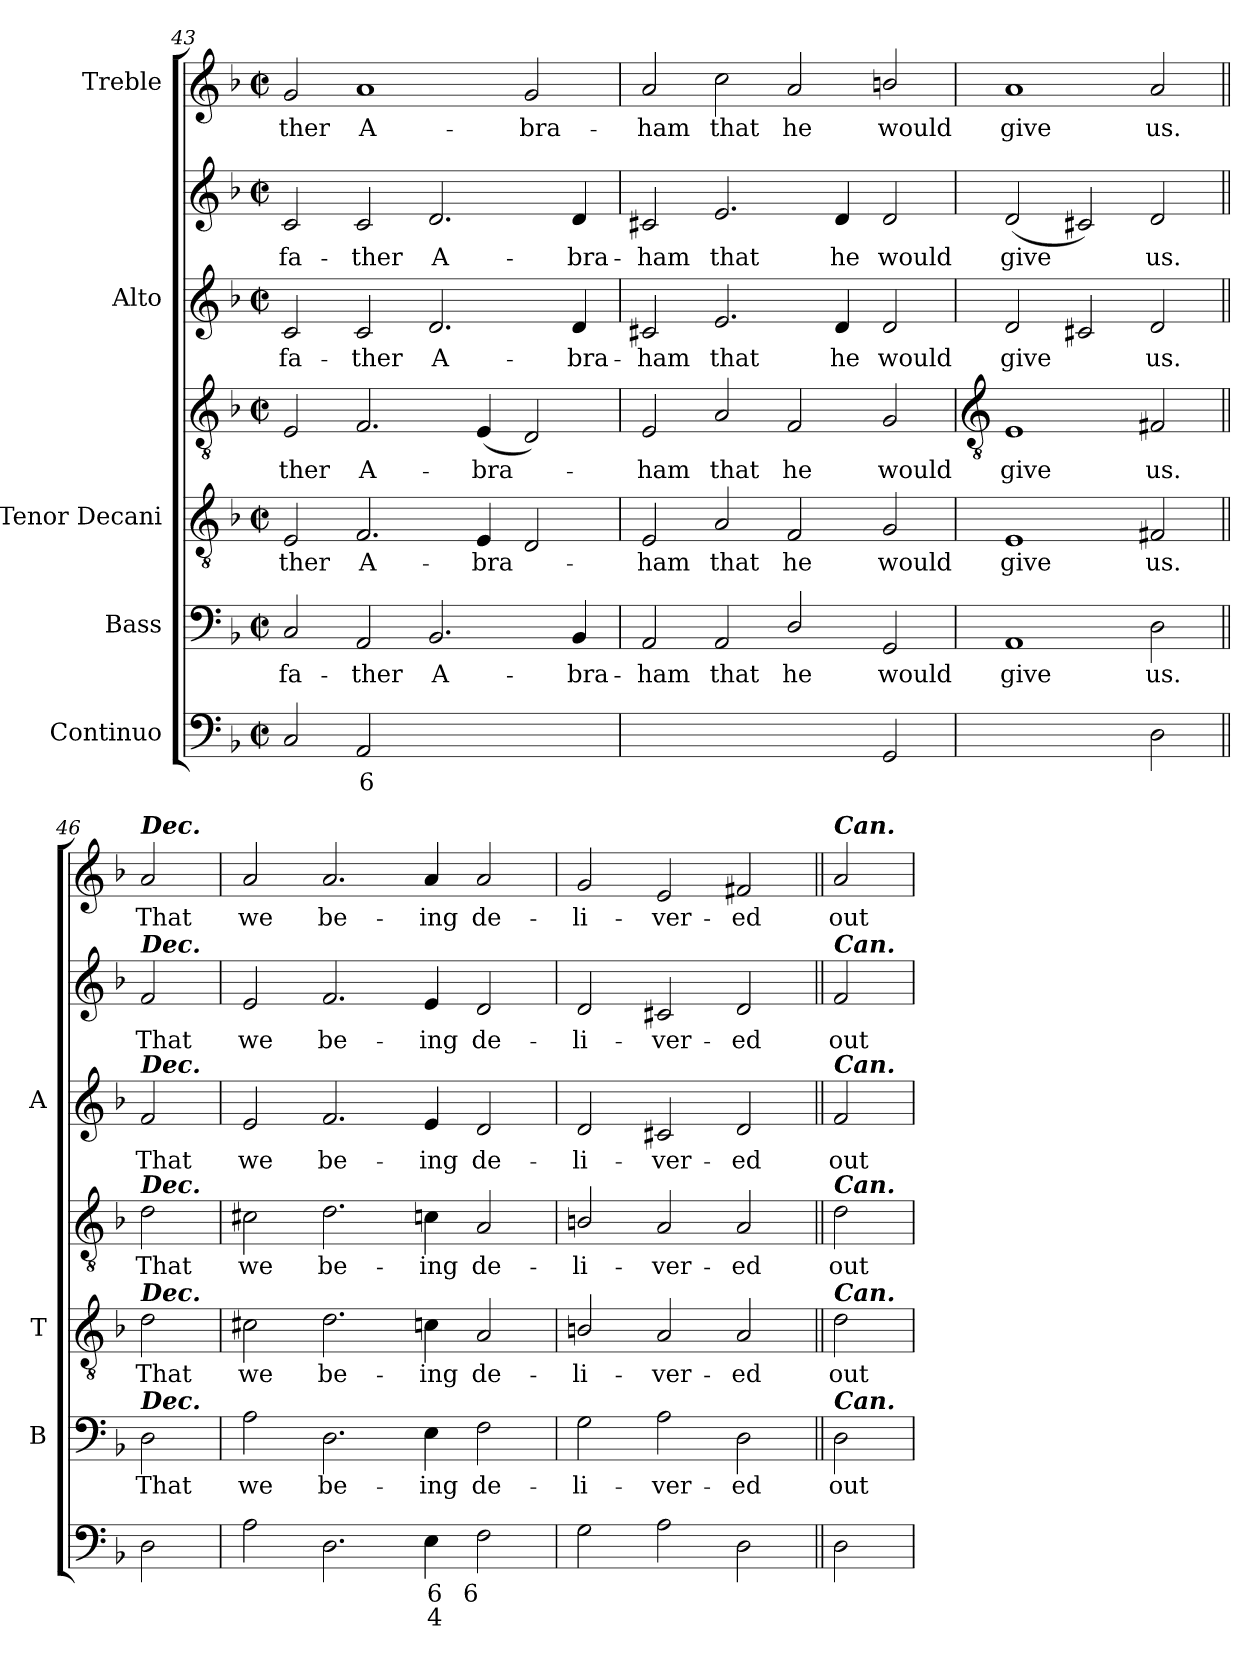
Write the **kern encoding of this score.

**kern	**text	**text	**kern	**text	**kern	**text	**kern	**text	**kern	**text	**kern	**text	**kern	**text
*part5	*part5	*part5	*part4	*part4	*part3	*part3	*part3	*part3	*part2	*part2	*part2	*part2	*part1	*part1
*staff7	*staff7	*staff7	*staff6	*staff6	*staff5	*staff5	*staff4	*staff4	*staff3	*staff3	*staff2	*staff2	*staff1	*staff1
*I"Continuo	*	*	*I"Bass	*	*I"Tenor Decani	*	*	*	*I"Alto	*	*	*	*I"Treble	*
*	*	*	*I'B	*	*I'T	*	*	*	*I'A	*	*	*	*	*
*clefF4	*	*	*clefF4	*	*clefGv2	*	*clefGv2	*	*	*	*clefG2	*	*clefG2	*
*k[b-]	*	*	*k[b-]	*	*k[b-]	*	*k[b-]	*	*k[b-]	*	*k[b-]	*	*k[b-]	*
*F:	*	*	*F:	*	*F:	*	*F:	*	*F:	*	*F:	*	*F:	*
*M4/2	*	*	*M4/2	*	*M4/2	*	*M4/2	*	*M4/2	*	*M4/2	*	*M4/2	*
*met(c|)	*	*	*met(c|)	*	*met(c|)	*	*met(c|)	*	*met(c|)	*	*met(c|)	*	*met(c|)	*
=43	=43	=43	=43	=43	=43	=43	=43	=43	=43	=43	=43	=43	=43	=43
!	!	!	!	!LO:LY:b	!	!LO:LY:b	!	!LO:LY:b	!	!LO:LY:b	!	!LO:LY:b	!	!LO:LY:b
2C	.	.	2C	fa-	2E	-ther	2E	-ther	2c	-fa-	2c	-fa-	2g	-ther
!	!LO:LY:b	!	!	!LO:LY:b	!	!LO:LY:b	!	!LO:LY:b	!	!LO:LY:b	!	!LO:LY:b	!	!LO:LY:b
2AA	6	.	2AA	-ther	2.F	A-	2.F	A-	2c	-ther	2c	-ther	1a	A-
!	!LO:LY:b	!	!	!LO:LY:b	!	!	!	!	!	!LO:LY:b	!	!LO:LY:b	!	!
[2BB-yy	7	.	2.BB-	A-	.	.	.	.	2.d	A-	2.d	A-	.	.
!	!	!	!	!	!	!LO:LY:b	!	!LO:LY:b	!	!	!	!	!	!
.	.	.	.	.	4E	-bra-	(<4E	-bra-	.	.	.	.	.	.
!	!LO:LY:b	!	!	!	!	!	!	!	!	!	!	!	!	!LO:LY:b
2BB-yy]	6	.	.	.	2D	.	2D)	.	.	.	.	.	2g	-bra-
!	!	!	!	!LO:LY:b	!	!	!	!	!	!LO:LY:b	!	!LO:LY:b	!	!
.	.	.	4BB-	-bra-	.	.	.	.	4d	-bra-	4d	-bra-	.	.
=44	=44	=44	=44	=44	=44	=44	=44	=44	=44	=44	=44	=44	=44	=44
!	!	!	!	!LO:LY:b	!	!LO:LY:b	!	!LO:LY:b	!	!LO:LY:b	!	!LO:LY:b	!	!LO:LY:b
[2AAyy	.	.	2AA	-ham	2E	ham	2E	ham	2c#X	-ham	2c#X	-ham	2a	-ham
!	!	!	!	!LO:LY:b	!	!LO:LY:b	!	!LO:LY:b	!	!LO:LY:b	!	!LO:LY:b	!	!LO:LY:b
2AAyy]	.	.	2AA	that	2A	that	2A	that	2.e	that	2.e	that	2cc	that
!	!LO:LY:b	!	!	!LO:LY:b	!	!LO:LY:b	!	!LO:LY:b	!	!	!	!	!	!LO:LY:b
[4D/yy	9	.	2D/	he	2F	he	2F	he	.	.	.	.	2a	he
!	!LO:LY:b	!	!	!	!	!	!	!	!	!LO:LY:b	!	!LO:LY:b	!	!
4Dyy]	8	.	.	.	.	.	.	.	4d	he	4d	he	.	.
!	!	!	!	!LO:LY:b	!	!LO:LY:b	!	!LO:LY:b	!	!LO:LY:b	!	!LO:LY:b	!	!LO:LY:b
2GG	.	.	2GG	would	2G	would	2G	would	2d	would	2d	would	2bn/	would
!!LO:LB:g=z
=45	=45	=45	=45	=45	=45	=45	=45	=45	=45	=45	=45	=45	=45	=45
*	*	*	*	*	*	*	*clefGv2	*	*	*	*	*	*	*
!	!LO:LY:b	!	!	!LO:LY:b	!	!LO:LY:b	!	!LO:LY:b	!	!LO:LY:b	!	!LO:LY:b	!	!LO:LY:b
[2AAyy	4	.	1AA	give	1E	give	1E	give	2d	give	(<2d	give	1a	give
!	!LO:LY:b	!	!	!	!	!	!	!	!	!	!	!	!	!
2AAyy]	3	.	.	.	.	.	.	.	2c#X	.	2c#X)	.	.	.
!	!	!	!	!LO:LY:b	!	!LO:LY:b	!	!LO:LY:b	!	!LO:LY:b	!	!LO:LY:b	!	!LO:LY:b
2D	.	.	2D	us.	2F#X	us.	2F#X	us.	2d	us.	2d	us.	2a	us.
=46||	=46||	=46||	=46||	=46||	=46||	=46||	=46||	=46||	=46||	=46||	=46||	=46||	=46||	=46||
!	!	!	!	!	!	!	!	!	!	!	!	!	!LO:TX:a:Bi:t=Dec.	!
!	!	!	!	!	!	!	!	!	!	!	!LO:TX:a:Bi:t=Dec.	!	!	!
!	!	!	!	!	!	!	!	!	!LO:TX:a:Bi:t=Dec.	!	!	!	!	!
!	!	!	!	!	!	!	!LO:TX:a:Bi:t=Dec.	!	!	!	!	!	!	!
!	!	!	!	!	!LO:TX:a:Bi:t=Dec.	!	!	!	!	!	!	!	!	!
!	!	!	!LO:TX:a:Bi:t=Dec.	!	!	!	!	!	!	!	!	!	!	!
!	!	!	!	!LO:LY:b	!	!LO:LY:b	!	!LO:LY:b	!	!LO:LY:b	!	!LO:LY:b	!	!LO:LY:b
2D	.	.	2D	That	2d	That	2d	That	2f	That	2f	That	2a	That
=47	=47	=47	=47	=47	=47	=47	=47	=47	=47	=47	=47	=47	=47	=47
!	!	!	!	!LO:LY:b	!	!LO:LY:b	!	!LO:LY:b	!	!LO:LY:b	!	!LO:LY:b	!	!LO:LY:b
2A	.	.	2A	we	2c#X	we	2c#X	we	2e	we	2e	we	2a	we
!	!	!	!	!LO:LY:b	!	!LO:LY:b	!	!LO:LY:b	!	!LO:LY:b	!	!LO:LY:b	!	!LO:LY:b
2.D	.	.	2.D	be-	2.d	be-	2.d	be-	2.f	be-	2.f	be-	2.a	be-
!	!LO:LY:b	!LO:LY:b	!	!LO:LY:b	!	!LO:LY:b	!	!LO:LY:b	!	!LO:LY:b	!	!LO:LY:b	!	!LO:LY:b
4E	6	4	4E	-ing	4cn	-ing	4cn	-ing	4e	-ing	4e	-ing	4a	-ing
!	!LO:LY:b	!	!	!LO:LY:b	!	!LO:LY:b	!	!LO:LY:b	!	!LO:LY:b	!	!LO:LY:b	!	!LO:LY:b
2F	6	.	2F	de-	2A	de-	2A	de-	2d	de-	2d	de-	2a	de-
=48	=48	=48	=48	=48	=48	=48	=48	=48	=48	=48	=48	=48	=48	=48
!	!	!	!	!LO:LY:b	!	!LO:LY:b	!	!LO:LY:b	!	!LO:LY:b	!	!LO:LY:b	!	!LO:LY:b
2G	.	.	2G	-li-	2Bn/	-li-	2Bn/	-li-	2d	-li-	2d	-li-	2g	-li-
!	!	!	!	!LO:LY:b	!	!LO:LY:b	!	!LO:LY:b	!	!LO:LY:b	!	!LO:LY:b	!	!LO:LY:b
2A	.	.	2A	-ver-	2A	-ver-	2A	-ver-	2c#X	-ver-	2c#X	-ver-	2e	-ver-
!	!	!	!	!LO:LY:b	!	!LO:LY:b	!	!LO:LY:b	!	!LO:LY:b	!	!LO:LY:b	!	!LO:LY:b
2D	.	.	2D	-ed	2A	-ed	2A	-ed	2d	-ed	2d	-ed	2f#X	-ed
=49||	=49||	=49||	=49||	=49||	=49||	=49||	=49||	=49||	=49||	=49||	=49||	=49||	=49||	=49||
!	!	!	!	!	!	!	!	!	!	!	!	!	!LO:TX:a:Bi:t=Can.	!
!	!	!	!	!	!	!	!	!	!	!	!LO:TX:a:Bi:t=Can.	!	!	!
!	!	!	!	!	!	!	!	!	!LO:TX:a:Bi:t=Can.	!	!	!	!	!
!	!	!	!	!	!	!	!LO:TX:a:Bi:t=Can.	!	!	!	!	!	!	!
!	!	!	!	!	!LO:TX:a:Bi:t=Can.	!	!	!	!	!	!	!	!	!
!	!	!	!LO:TX:a:Bi:t=Can.	!	!	!	!	!	!	!	!	!	!	!
!	!	!	!	!LO:LY:b	!	!LO:LY:b	!	!LO:LY:b	!	!LO:LY:b	!	!LO:LY:b	!	!LO:LY:b
2D	.	.	2D	out	2d	out	2d	out	2f	out	2f	out	2a	out
=	=	=	=	=	=	=	=	=	=	=	=	=	=	=
*-	*-	*-	*-	*-	*-	*-	*-	*-	*-	*-	*-	*-	*-	*-
